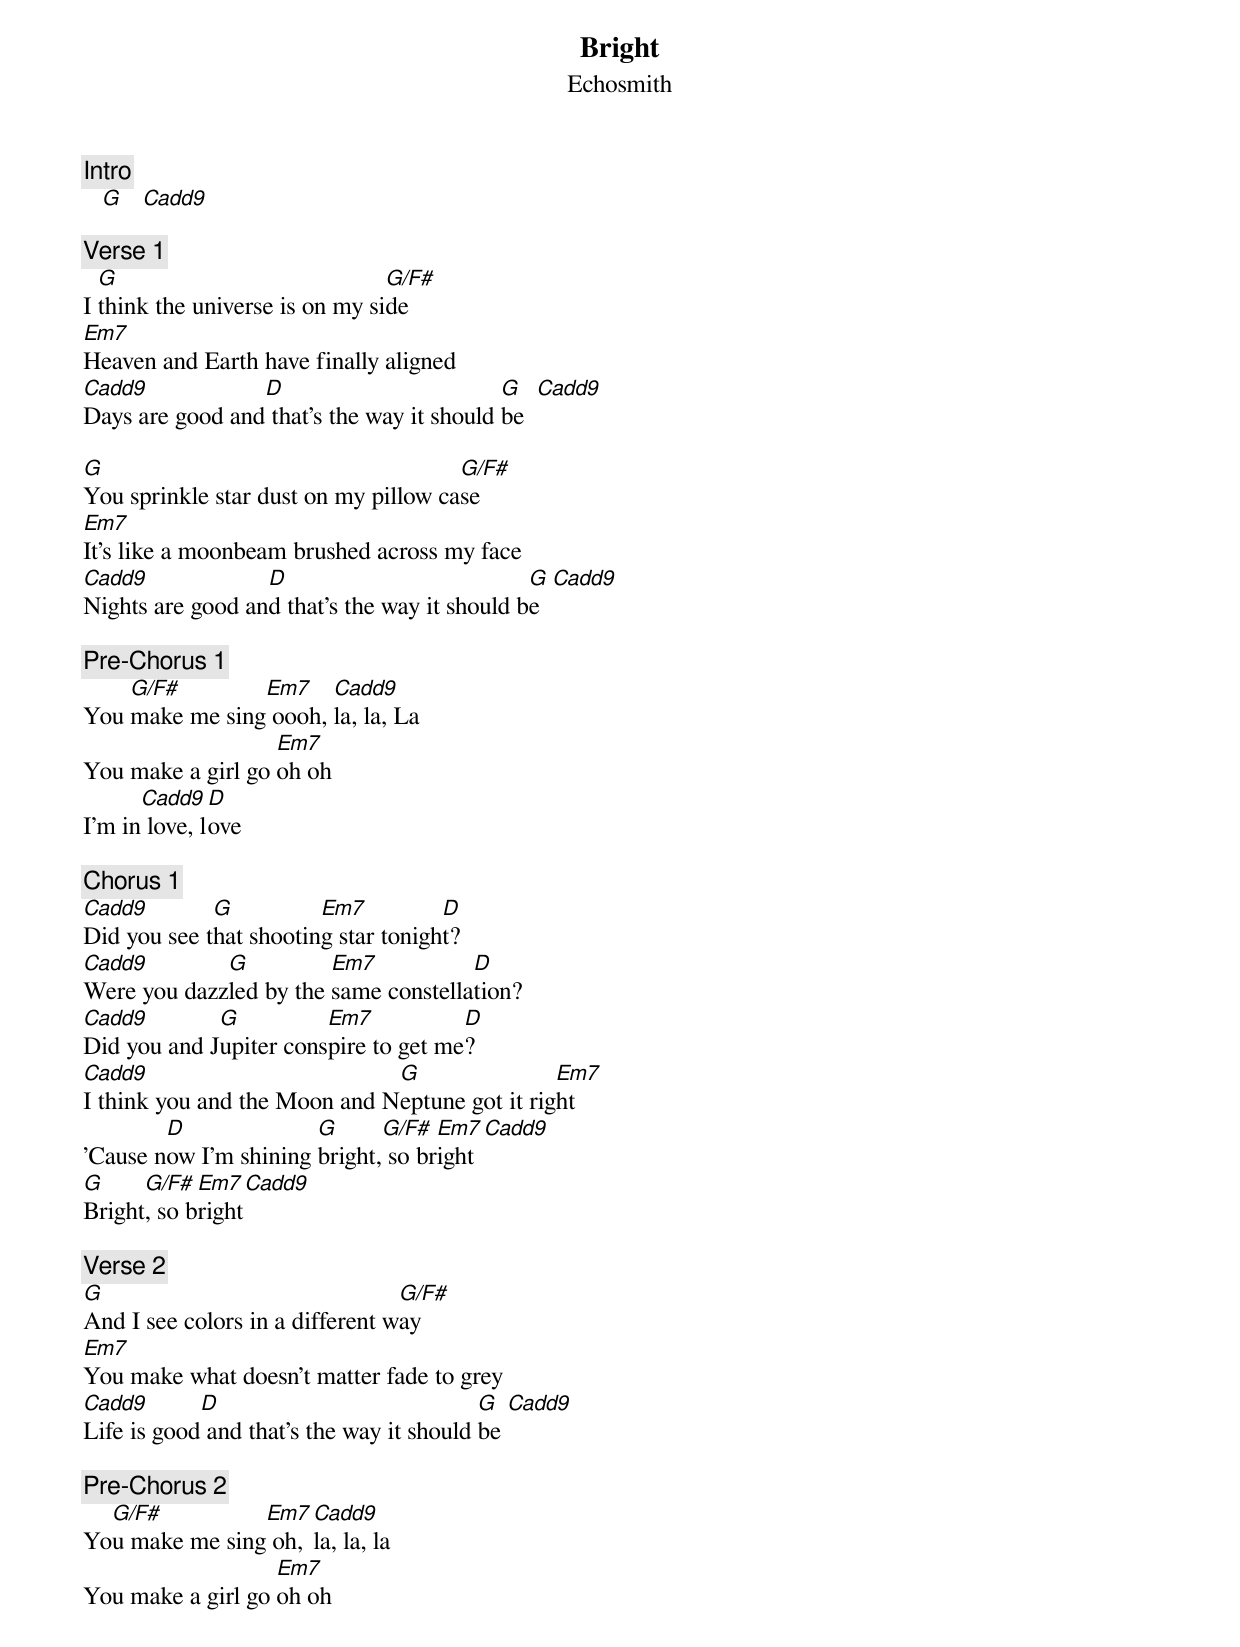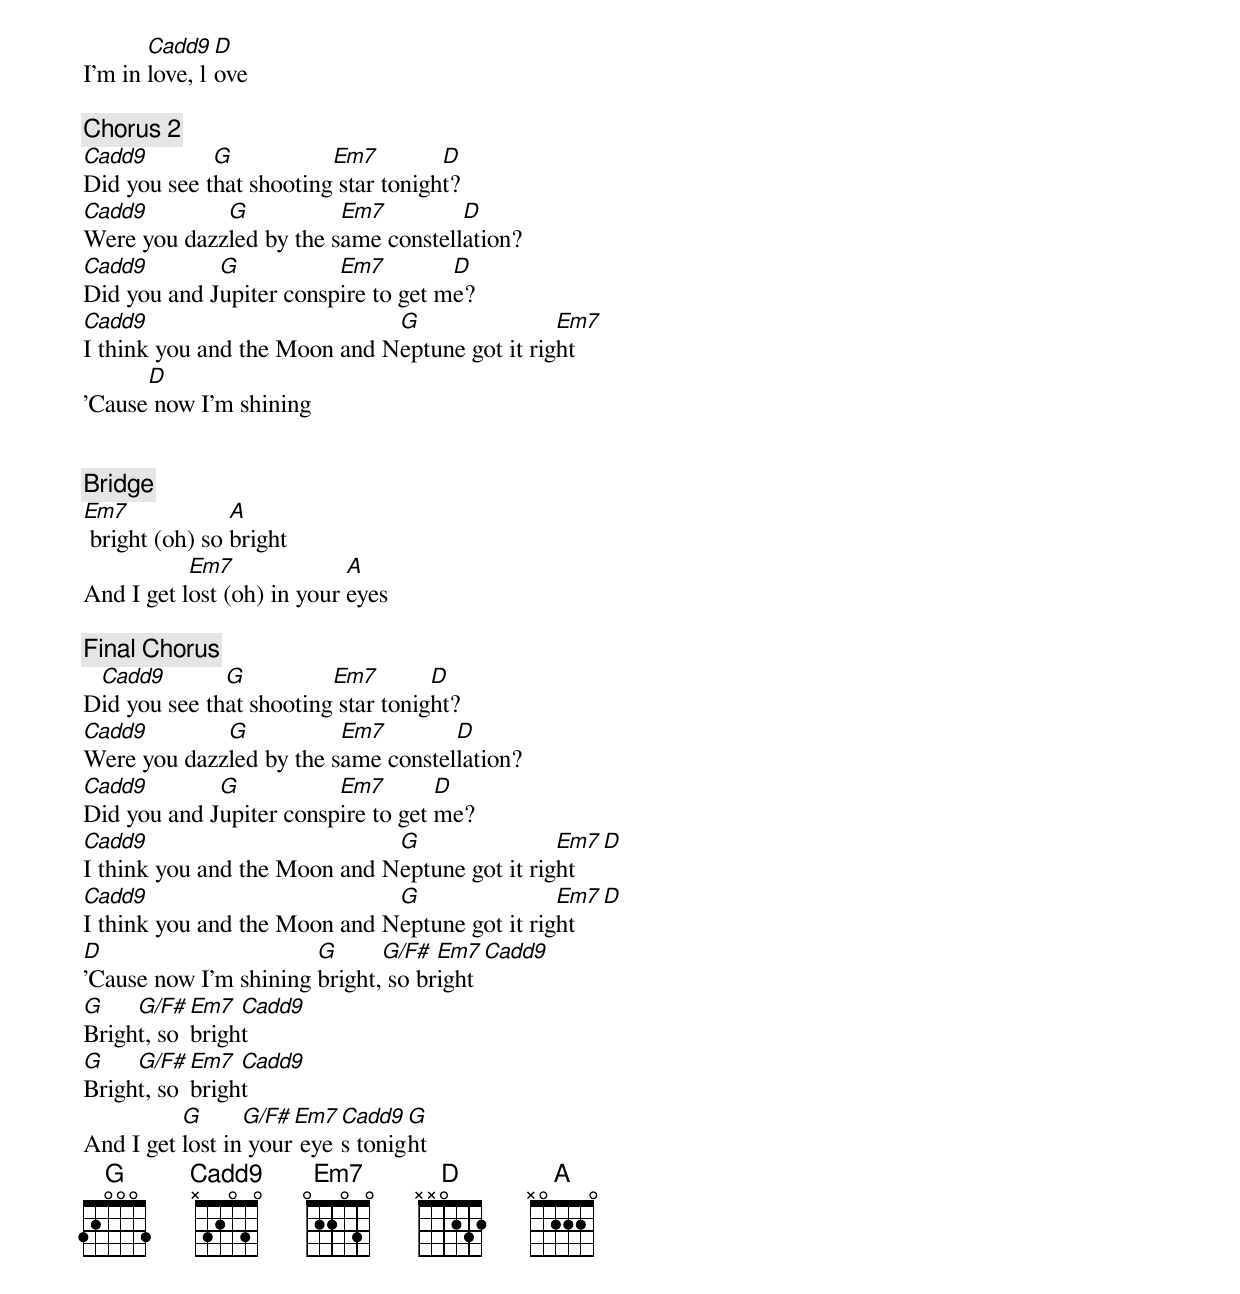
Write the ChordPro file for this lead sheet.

{title: Bright}
{subtitle: Echosmith}



{c:Intro}
   [G]   [Cadd9]

{c:Verse 1}
I [G]think the universe is on my si[G/F#]de
[Em7]Heaven and Earth have finally aligned
[Cadd9]Days are good and[D] that's the way it should [G]be  [Cadd9]

[G]You sprinkle star dust on my pillow ca[G/F#]se
[Em7]It's like a moonbeam brushed across my face
[Cadd9]Nights are good an[D]d that's the way it should b[G]e  [Cadd9]

{c:Pre-Chorus 1}
You [G/F#]make me sing[Em7] oooh, [Cadd9]la, la, La
You make a girl go [Em7]oh oh
I'm in[Cadd9] love, l[D]ove

{c:Chorus 1}
[Cadd9]Did you see t[G]hat shootin[Em7]g star tonigh[D]t?
[Cadd9]Were you dazz[G]led by the [Em7]same constella[D]tion?
[Cadd9]Did you and J[G]upiter cons[Em7]pire to get me[D]?
[Cadd9]I think you and the Moon and N[G]eptune got it rig[Em7]ht
'Cause n[D]ow I'm shining [G]bright,[G/F#] so br[Em7]ight [Cadd9]
[G]Bright[G/F#], so b[Em7]right[Cadd9]

{c:Verse 2}
[G]And I see colors in a different w[G/F#]ay
[Em7]You make what doesn't matter fade to grey
[Cadd9]Life is good[D] and that's the way it should [G]be [Cadd9]

{c:Pre-Chorus 2}
Yo[G/F#]u make me sing[Em7] oh, [Cadd9]la, la, la
You make a girl go [Em7]oh oh
I'm in [Cadd9]love, l[D]ove

{c:Chorus 2}
[Cadd9]Did you see t[G]hat shooting[Em7] star tonigh[D]t?
[Cadd9]Were you dazz[G]led by the s[Em7]ame constell[D]ation?
[Cadd9]Did you and J[G]upiter consp[Em7]ire to get m[D]e?
[Cadd9]I think you and the Moon and N[G]eptune got it rig[Em7]ht
'Cause[D] now I'm shining


{c:Bridge}
[Em7] bright (oh) so [A]bright
And I get l[Em7]ost (oh) in your [A]eyes

{c:Final Chorus}
D[Cadd9]id you see th[G]at shooting[Em7] star tonig[D]ht?
[Cadd9]Were you dazz[G]led by the s[Em7]ame constel[D]lation?
[Cadd9]Did you and J[G]upiter consp[Em7]ire to get [D]me?
[Cadd9]I think you and the Moon and N[G]eptune got it rig[Em7]ht [D]
[Cadd9]I think you and the Moon and N[G]eptune got it rig[Em7]ht [D]
[D]'Cause now I'm shining [G]bright,[G/F#] so br[Em7]ight [Cadd9]
[G]Brigh[G/F#]t, so [Em7]brigh[Cadd9]t
[G]Brigh[G/F#]t, so [Em7]brigh[Cadd9]t
And I get [G]lost in[G/F#] your[Em7] eye[Cadd9]s tonig[G]ht
